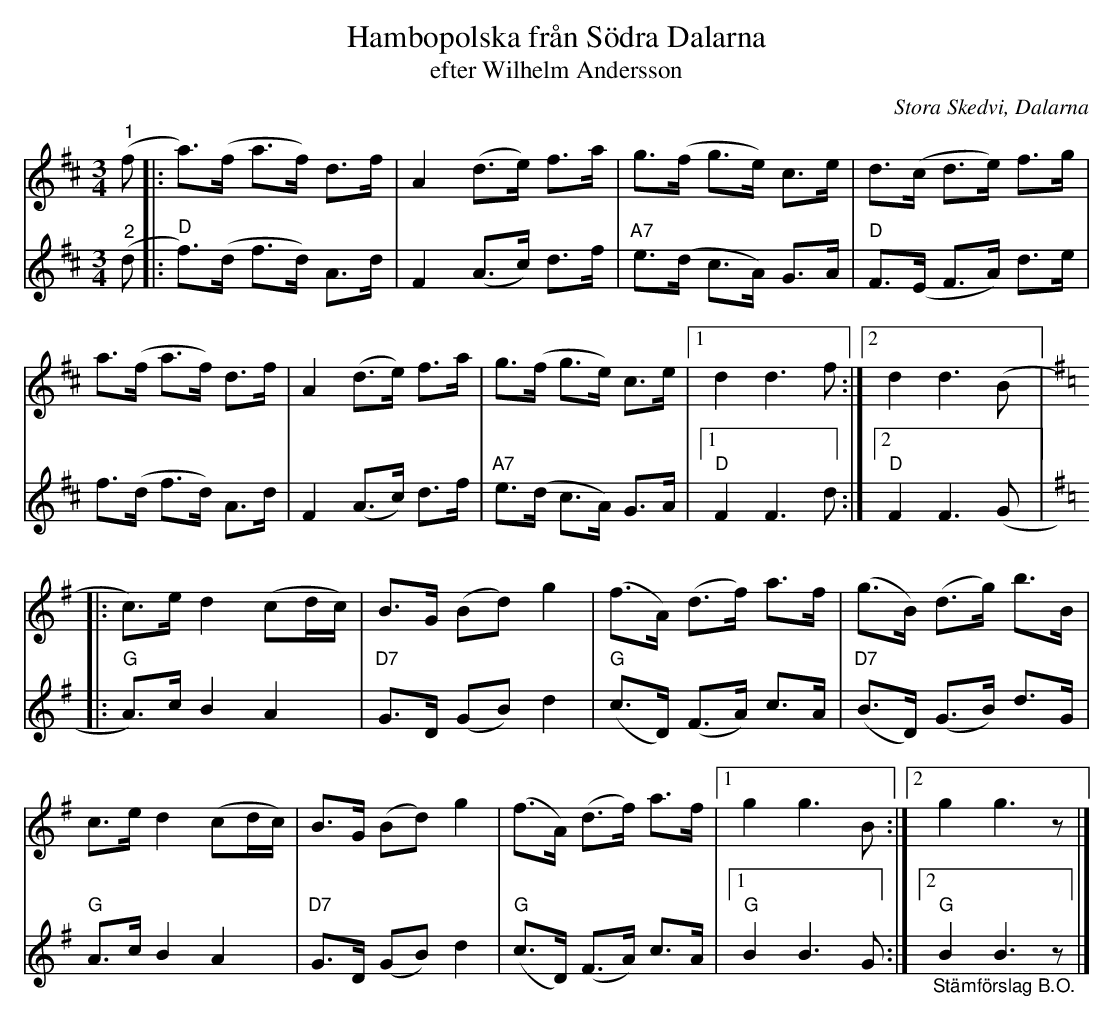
X:1
T:Hambopolska från Södra Dalarna
T:efter Wilhelm Andersson
O:Stora Skedvi, Dalarna
L:1/8
M:3/4
K:D
V:1
"^1" (f |: a>)(f a>f) d>f | A2 (d>e) f>a | g>(f g>e) c>e | d>(c d>e) f>g |
a>(f a>f) d>f | A2 (d>e) f>a | g>(f g>e) c>e |1 d2 d3 f :|2 d2 d3 (B |:
[K:G] c>)e d2 (cd/c/) | B>G (Bd) g2 | (f>A) (d>f) a>f | (g>B) (d>g) b>B |
c>e d2 (cd/c/) | B>G (Bd) g2 | (f>A) (d>f) a>f |1 g2 g3 B :|2 g2 g3 z |]
V:2
"^2" (d |:"D" f>)(d f>d) A>d | F2 (A>c) d>f |"A7" e>(d c>A) G>A |"D" F>(E F>A) d>e |
f>(d f>d) A>d | F2 (A>c) d>f |"A7" e>(d c>A) G>A |1"D" F2 F3 d :|2"D" F2 F3 (G |:
[K:G]"G" A>)c B2 A2 |"D7" G>D (GB) d2 |"G" (c>D) (F>A) c>A |"D7" (B>D) (G>B) d>G |
"G" A>c B2 A2 |"D7" G>D (GB) d2 |"G" (c>D) (F>A) c>A |1 "G" B2 B3 G :|2 "G" "_Stämförslag B.O."  B2 B3 z |]
